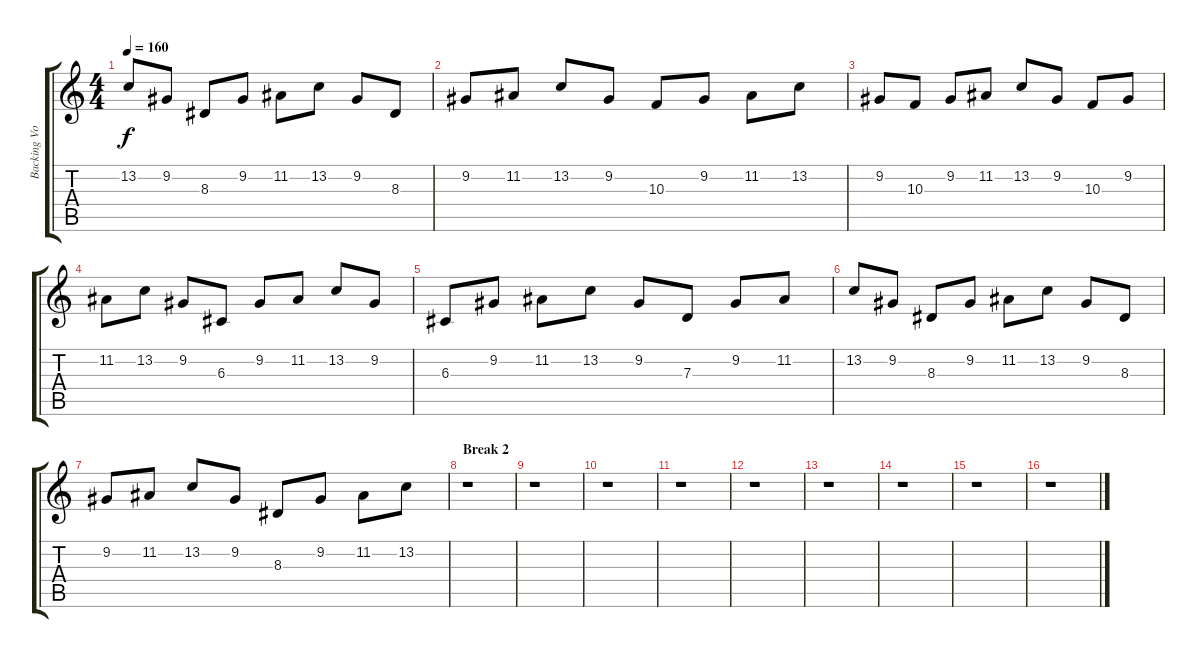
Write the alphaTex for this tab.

\track ("Backing Vocals 2/Misc." "Backing Vo") {instrument voiceoohs}
\staff {score tabs}
\tuning (E4 B3 G3 D3 A2 E2) {hide}
\ts (4 4)
\tempo 160
\clef g2
\ks c
13.2.8{dy f} 9.2.8 8.3.8 9.2.8 11.2.8 13.2.8 9.2.8 8.3.8 |
9.2.8 11.2.8 13.2.8 9.2.8 10.3.8 9.2.8 11.2.8 13.2.8 |
9.2.8 10.3.8 9.2.8 11.2.8 13.2.8 9.2.8 10.3.8 9.2.8 |
11.2.8 13.2.8 9.2.8 6.3.8 9.2.8 11.2.8 13.2.8 9.2.8 |
6.3.8 9.2.8 11.2.8 13.2.8 9.2.8 7.3.8 9.2.8 11.2.8 |
13.2.8 9.2.8 8.3.8 9.2.8 11.2.8 13.2.8 9.2.8 8.3.8 |
9.2.8 11.2.8 13.2.8 9.2.8 8.3.8 9.2.8 11.2.8 13.2.8 |
\section ("" "Break 2")
r.1 |
r.1 |
r.1 |
r.1 |
r.1 |
r.1 |
r.1 |
r.1 |
r.1
